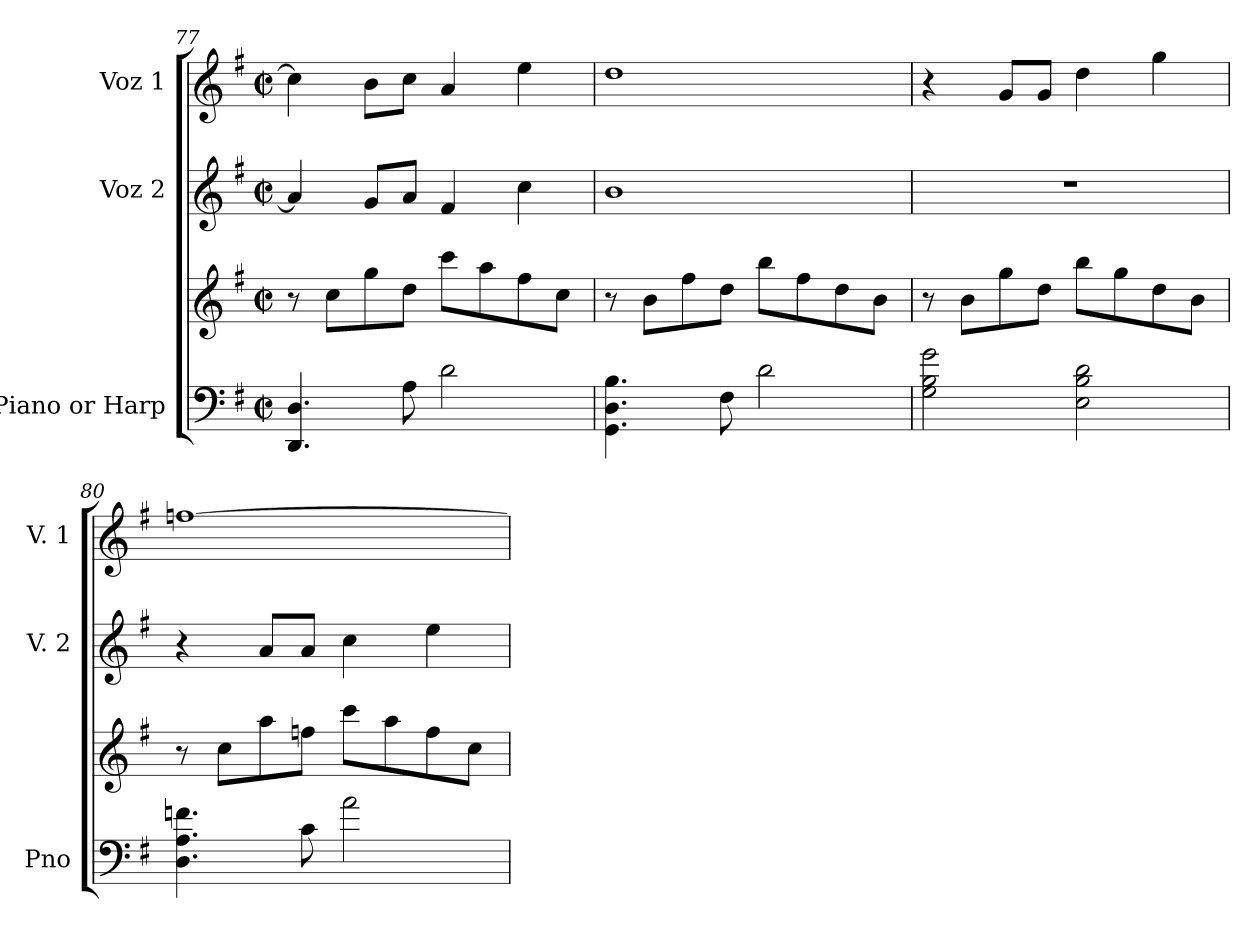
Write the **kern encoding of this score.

**kern	**kern	**kern	**kern
*part3	*part3	*part2	*part1
*staff4	*staff3	*staff2	*staff1
*I"Piano or Harp	*	*I"Voz 2	*I"Voz 1
*I'Pno	*	*I'V. 2	*I'V. 1
*clefF4	*clefG2	*clefG2	*clefG2
*k[f#]	*k[f#]	*k[f#]	*k[f#]
*G:	*G:	*G:	*G:
*M2/2	*M2/2	*M2/2	*M2/2
*met(c|)	*met(c|)	*met(c|)	*met(c|)
=77	=77	=77	=77
4.DD/ 4.D/	8r	4a/]	4cc\]
.	8cc\L	.	.
.	8gg\	8g/L	8b\L
8A\	8dd\J	8a/J	8cc\J
2d\	8ccc\L	4f#/	4a/
.	8aa\	.	.
.	8ff#\	4cc\	4ee\
.	8cc\J	.	.
=78	=78	=78	=78
4.GG\ 4.D\ 4.B\	8r	1b	1dd
.	8b\L	.	.
.	8ff#\	.	.
8F#\	8dd\J	.	.
2d\	8bb\L	.	.
.	8ff#\	.	.
.	8dd\	.	.
.	8b\J	.	.
!!LO:PB:g=z
=79	=79	=79	=79
2G\ 2B\ 2g\	8r	1r	4r
.	8b\L	.	.
.	8gg\	.	8g/L
.	8dd\J	.	8g/J
2E\ 2B\ 2d\	8bb\L	.	4dd\
.	8gg\	.	.
.	8dd\	.	4gg\
.	8b\J	.	.
=80	=80	=80	=80
4.D\ 4.A\ 4.fn\	8r	4r	[1ffn
.	8cc\L	.	.
.	8aa\	8a/L	.
8c\	8ffn\J	8a/J	.
2a\	8ccc\L	4cc\	.
.	8aa\	.	.
.	8ff\	4ee\	.
.	8cc\J	.	.
=	=	=	=
*-	*-	*-	*-
